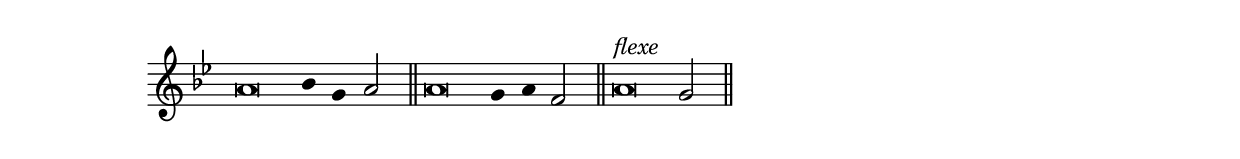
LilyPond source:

%% DO NOT EDIT this file manually; it is automatically
%% generated from LSR http://lsr.di.unimi.it
%% Make any changes in LSR itself, or in Documentation/snippets/new/ ,
%% and then run scripts/auxiliar/makelsr.py
%%
%% This file is in the public domain.
\version "2.18.0"

\header {
  lsrtags = "ancient-notation, contexts-and-engravers, rhythms, specific-notation, vocal-music"

  texidoc = "
This form of notation is used for Psalm chant, where verses aren't
always the same length.

"
  doctitle = "Chant or psalms notation"
} % begin verbatim

stemOff = \hide Staff.Stem
stemOn  = \undo \stemOff

\score {
  \new Staff \with { \remove "Time_signature_engraver" }
  {
    \key g \minor
    \cadenzaOn
    \stemOff a'\breve bes'4 g'4
    \stemOn a'2 \bar "||"
    \stemOff a'\breve g'4 a'4
    \stemOn f'2 \bar "||"
    \stemOff a'\breve^\markup { \italic flexe }
    \stemOn g'2 \bar "||"
  }
}
